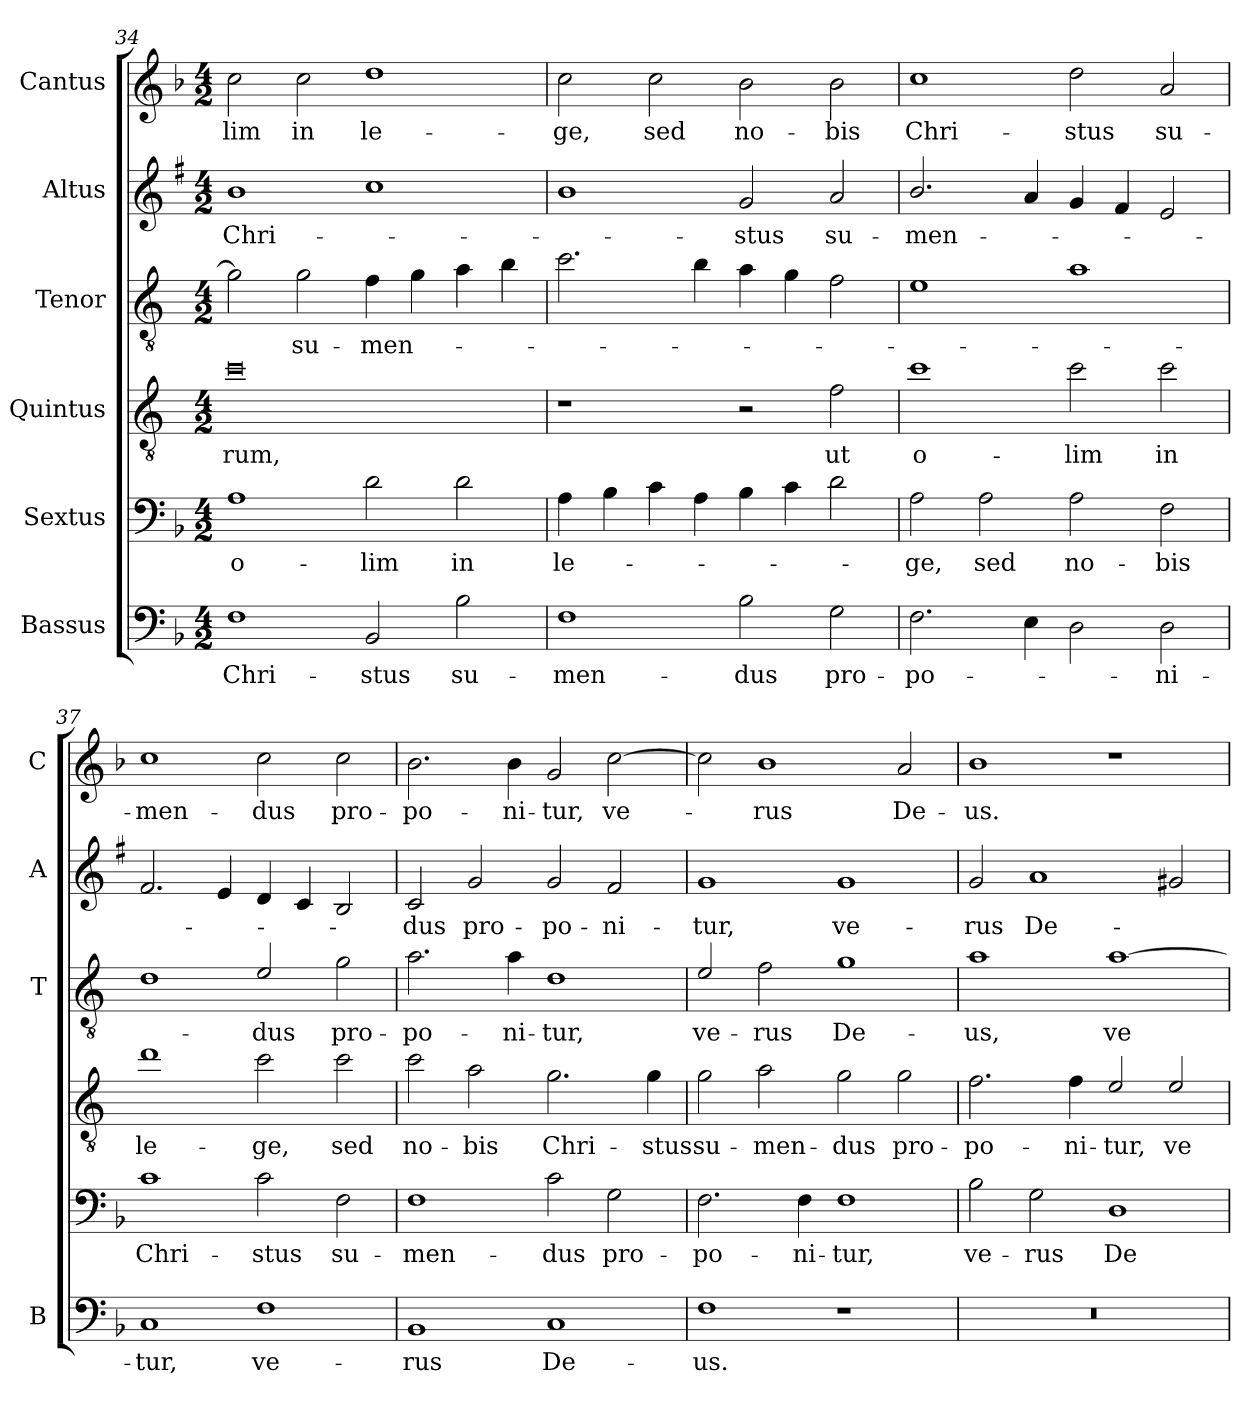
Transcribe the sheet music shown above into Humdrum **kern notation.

**kern	**text	**kern	**text	**kern	**text	**kern	**text	**kern	**text	**kern	**text
*part6	*part6	*part5	*part5	*part4	*part4	*part3	*part3	*part2	*part2	*part1	*part1
*staff6	*staff6	*staff5	*staff5	*staff4	*staff4	*staff3	*staff3	*staff2	*staff2	*staff1	*staff1
*I"Bassus	*	*I"Sextus	*	*I"Quintus	*	*I"Tenor	*	*I"Altus	*	*I"Cantus	*
*I'B	*	*	*	*	*	*I'T	*	*I'A	*	*I'C	*
*clefF4	*	*clefF4	*	*clefGv2	*	*clefGv2	*	*clefG2	*	*clefG2	*
*	*	*	*	*ITrd4c7	*	*ITrd4c7	*	*ITrd1c2	*	*	*
*k[b-]	*	*k[b-]	*	*k[b-]	*	*k[b-]	*	*k[b-]	*	*k[b-]	*
*F:	*	*F:	*	*F:	*	*F:	*	*F:	*	*F:	*
*M4/2	*	*M4/2	*	*M4/2	*	*M4/2	*	*M4/2	*	*M4/2	*
=34	=34	=34	=34	=34	=34	=34	=34	=34	=34	=34	=34
!	!LO:LY:b	!	!LO:LY:b	!	!LO:LY:b	!	!	!	!LO:LY:b	!	!LO:LY:b
1F	Chri-	1A	o-	0f	-rum,	2c\]	.	1a	Chri-	2cc\	-lim
!	!	!	!	!	!	!	!LO:LY:b	!	!	!	!LO:LY:b
.	.	.	.	.	.	2c\	su-	.	.	2cc\	in
!	!LO:LY:b	!	!LO:LY:b	!	!	!	!LO:LY:b	!	!	!	!LO:LY:b
2BB-/	-stus	2d\	-lim	.	.	4B-\	-men-	1b-	.	1dd	le-
.	.	.	.	.	.	4c\	.	.	.	.	.
!	!LO:LY:b	!	!LO:LY:b	!	!	!	!	!	!	!	!
2B-\	su-	2d\	in	.	.	4d\	.	.	.	.	.
.	.	.	.	.	.	4e\	.	.	.	.	.
=35	=35	=35	=35	=35	=35	=35	=35	=35	=35	=35	=35
!	!LO:LY:b	!	!LO:LY:b	!	!	!	!	!	!	!	!LO:LY:b
1F	-men-	4A\	le-	1r	.	2.f\	.	1a	.	2cc\	-ge,
.	.	4B-\	.	.	.	.	.	.	.	.	.
!	!	!	!	!	!	!	!	!	!	!	!LO:LY:b
.	.	4c\	.	.	.	.	.	.	.	2cc\	sed
.	.	4A\	.	.	.	4e\	.	.	.	.	.
!	!LO:LY:b	!	!	!	!	!	!	!	!LO:LY:b	!	!LO:LY:b
2B-\	-dus	4B-\	.	2r	.	4d\	.	2f/	-stus	2b-\	no-
.	.	4c\	.	.	.	4c\	.	.	.	.	.
!	!LO:LY:b	!	!	!	!LO:LY:b	!	!	!	!LO:LY:b	!	!LO:LY:b
2G\	pro-	2d\	.	2B-\	ut	2B-\	.	2g/	su-	2b-\	-bis
=36	=36	=36	=36	=36	=36	=36	=36	=36	=36	=36	=36
!	!LO:LY:b	!	!LO:LY:b	!	!LO:LY:b	!	!	!	!LO:LY:b	!	!LO:LY:b
2.F\	-po-	2A\	-ge,	1f	o-	1A	.	2.a/	-men-	1cc	Chri-
!	!	!	!LO:LY:b	!	!	!	!	!	!	!	!
.	.	2A\	sed	.	.	.	.	.	.	.	.
4E\	.	.	.	.	.	.	.	4g/	.	.	.
!	!	!	!LO:LY:b	!	!LO:LY:b	!	!	!	!	!	!LO:LY:b
2D\	.	2A\	no-	2f\	-lim	1d	.	4f/	.	2dd\	-stus
.	.	.	.	.	.	.	.	4e/	.	.	.
!	!LO:LY:b	!	!LO:LY:b	!	!LO:LY:b	!	!	!	!	!	!LO:LY:b
2D\	-ni-	2F\	-bis	2f\	in	.	.	2d/	.	2a/	su-
!!LO:LB:g=z
=37	=37	=37	=37	=37	=37	=37	=37	=37	=37	=37	=37
!	!LO:LY:b	!	!LO:LY:b	!	!LO:LY:b	!	!	!	!	!	!LO:LY:b
1C	-tur,	1c	Chri-	1g	le-	1G	.	2.e/	.	1cc	-men-
.	.	.	.	.	.	.	.	4d/	.	.	.
!	!LO:LY:b	!	!LO:LY:b	!	!LO:LY:b	!	!LO:LY:b	!	!	!	!LO:LY:b
1F	ve-	2c\	-stus	2f\	-ge,	2A/	-dus	4c/	.	2cc\	-dus
.	.	.	.	.	.	.	.	4B-/	.	.	.
!	!	!	!LO:LY:b	!	!LO:LY:b	!	!LO:LY:b	!	!	!	!LO:LY:b
.	.	2F\	su-	2f\	sed	2c\	pro-	2A/	.	2cc\	pro-
=38	=38	=38	=38	=38	=38	=38	=38	=38	=38	=38	=38
!	!LO:LY:b	!	!LO:LY:b	!	!LO:LY:b	!	!LO:LY:b	!	!LO:LY:b	!	!LO:LY:b
1BB-	-rus	1F	-men-	2f\	no-	2.d\	-po-	2B-/	-dus	2.b-\	-po-
!	!	!	!	!	!LO:LY:b	!	!	!	!LO:LY:b	!	!
.	.	.	.	2d\	-bis	.	.	2f/	pro-	.	.
!	!	!	!	!	!	!	!LO:LY:b	!	!	!	!LO:LY:b
.	.	.	.	.	.	4d\	-ni-	.	.	4b-\	-ni-
!	!LO:LY:b	!	!LO:LY:b	!	!LO:LY:b	!	!LO:LY:b	!	!LO:LY:b	!	!LO:LY:b
1C	De-	2c\	-dus	2.c\	Chri-	1G	-tur,	2f/	-po-	2g/	-tur,
!	!	!	!LO:LY:b	!	!	!	!	!	!LO:LY:b	!	!LO:LY:b
.	.	2G\	pro-	.	.	.	.	2e/	-ni-	[2cc\	ve-
!	!	!	!	!	!LO:LY:b	!	!	!	!	!	!
.	.	.	.	4c\	-stus	.	.	.	.	.	.
=39	=39	=39	=39	=39	=39	=39	=39	=39	=39	=39	=39
!	!LO:LY:b	!	!LO:LY:b	!	!LO:LY:b	!	!LO:LY:b	!	!LO:LY:b	!	!
1F	-us.	2.F\	-po-	2c\	su-	2A/	ve-	1f	-tur,	2cc\]	.
!	!	!	!	!	!LO:LY:b	!	!LO:LY:b	!	!	!	!LO:LY:b
.	.	.	.	2d\	-men-	2B-\	-rus	.	.	1b-	-rus
!	!	!	!LO:LY:b	!	!	!	!	!	!	!	!
.	.	4F\	-ni-	.	.	.	.	.	.	.	.
!	!	!	!LO:LY:b	!	!LO:LY:b	!	!LO:LY:b	!	!LO:LY:b	!	!
1r	.	1F	-tur,	2c\	-dus	1c	De-	1f	ve-	.	.
!	!	!	!	!	!LO:LY:b	!	!	!	!	!	!LO:LY:b
.	.	.	.	2c\	pro-	.	.	.	.	2a/	De-
=40	=40	=40	=40	=40	=40	=40	=40	=40	=40	=40	=40
!	!	!	!LO:LY:b	!	!LO:LY:b	!	!LO:LY:b	!	!LO:LY:b	!	!LO:LY:b
0r	.	2B-\	ve-	2.B-\	-po-	1d	-us,	2f/	-rus	1b-	-us.
!	!	!	!LO:LY:b	!	!	!	!	!	!LO:LY:b	!	!
.	.	2G\	-rus	.	.	.	.	1g	De-	.	.
!	!	!	!	!	!LO:LY:b	!	!	!	!	!	!
.	.	.	.	4B-\	-ni-	.	.	.	.	.	.
!	!	!	!LO:LY:b	!	!LO:LY:b	!	!LO:LY:b	!	!	!	!
.	.	1D	De-	2A/	-tur,	[1d	ve-	.	.	1r	.
!	!	!	!	!	!LO:LY:b	!	!	!	!	!	!
.	.	.	.	2A/	ve-	.	.	2f#X/	.	.	.
=	=	=	=	=	=	=	=	=	=	=	=
*-	*-	*-	*-	*-	*-	*-	*-	*-	*-	*-	*-
